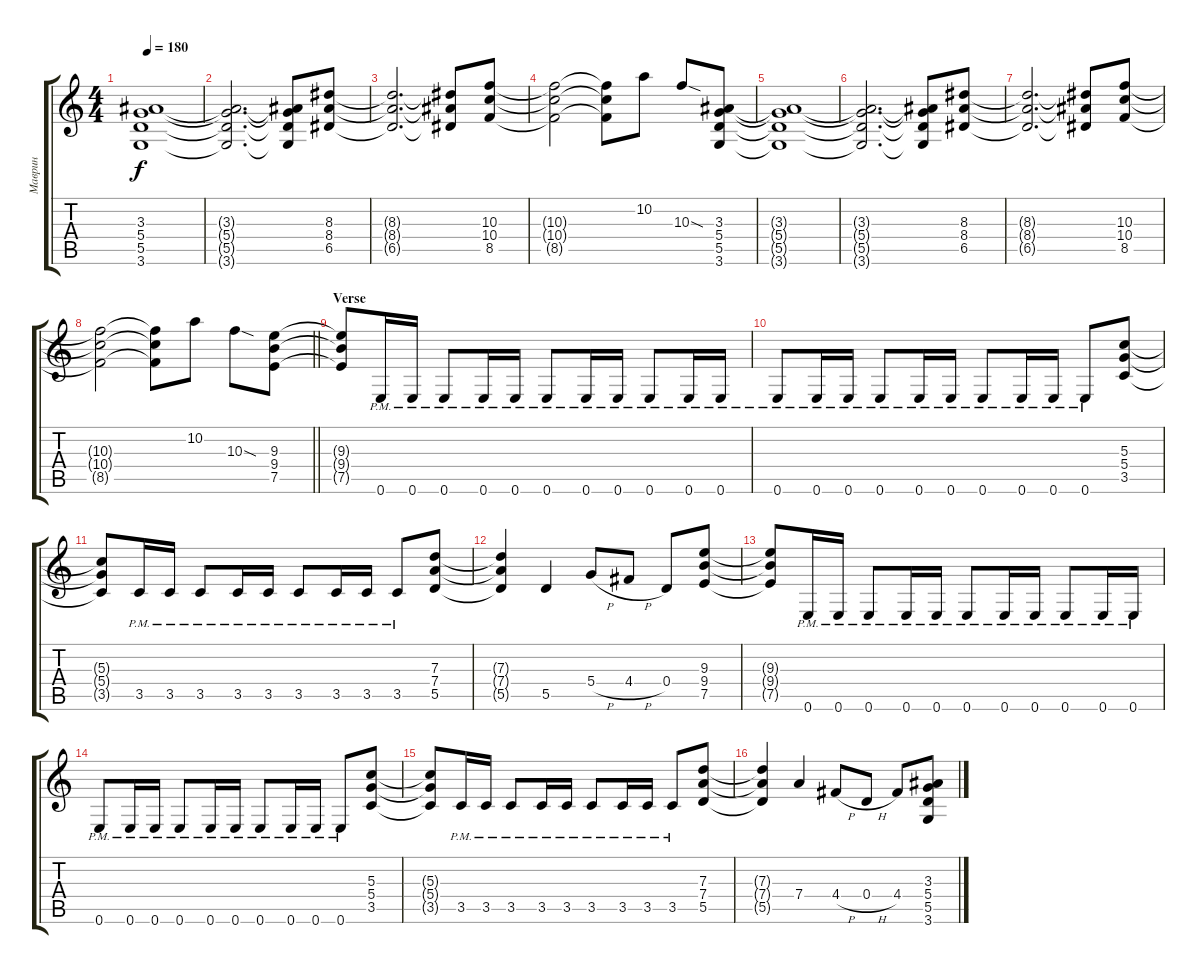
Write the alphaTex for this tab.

\track ("Маврин" "Маврин") {instrument overdrivenguitar}
\staff {score tabs}
\tuning (E4 B3 G3 D3 A2 E2) {hide}
\ts (4 4)
\tempo 180
\clef g2
\ks c
(3.3{t} 5.4{t} 5.5{t} 3.6{t}).1{dy f} |
(3.3{t} 5.4{t} 5.5{t} 3.6{t}).2{d} (3.3{t} 5.4{t} 5.5{t} 3.6{t}).8 (8.3 8.4 6.5).8 |
(8.3{t} 8.4{t} 6.5{t}).2{d} (8.3{t} 8.4{t} 6.5{t}).8 (10.3 10.4 8.5).8 |
(10.3{t} 10.4{t} 8.5{t}).2 (10.3{t} 10.4{t} 8.5{t}).8 10.2.8 10.3{sod}.8 (3.3 5.4 5.5 3.6).8 |
(3.3{t} 5.4{t} 5.5{t} 3.6{t}).1 |
(3.3{t} 5.4{t} 5.5{t} 3.6{t}).2{d} (3.3{t} 5.4{t} 5.5{t} 3.6{t}).8 (8.3 8.4 6.5).8 |
(8.3{t} 8.4{t} 6.5{t}).2{d} (8.3{t} 8.4{t} 6.5{t}).8 (10.3 10.4 8.5).8 |
\barLineRight lightlight
(10.3{t} 10.4{t} 8.5{t}).2 (10.3{t} 10.4{t} 8.5{t}).8 10.2.8 10.3{sod}.8 (9.3 9.4 7.5).8 |
\section ("" "Verse")
(9.3{t} 9.4{t} 7.5{t}).8 0.6{pm}.16 0.6{pm}.16 0.6{pm}.8 0.6{pm}.16 0.6{pm}.16 0.6{pm}.8 0.6{pm}.16 0.6{pm}.16 0.6{pm}.8 0.6{pm}.16 0.6{pm}.16 |
0.6{pm}.8 0.6{pm}.16 0.6{pm}.16 0.6{pm}.8 0.6{pm}.16 0.6{pm}.16 0.6{pm}.8 0.6{pm}.16 0.6{pm}.16 0.6{pm}.8 (5.3 5.4 3.5).8 |
(5.3{t} 5.4{t} 3.5{t}).8 3.5{pm}.16 3.5{pm}.16 3.5{pm}.8 3.5{pm}.16 3.5{pm}.16 3.5{pm}.8 3.5{pm}.16 3.5{pm}.16 3.5{pm}.8 (7.3 7.4 5.5).8 |
(7.3{t} 7.4{t} 5.5{t}).4 5.5.4 5.4{h}.8 4.4{h}.8 0.4.8 (9.3 9.4 7.5).8 |
(9.3{t} 9.4{t} 7.5{t}).8 0.6{pm}.16 0.6{pm}.16 0.6{pm}.8 0.6{pm}.16 0.6{pm}.16 0.6{pm}.8 0.6{pm}.16 0.6{pm}.16 0.6{pm}.8 0.6{pm}.16 0.6{pm}.16 |
0.6{pm}.8 0.6{pm}.16 0.6{pm}.16 0.6{pm}.8 0.6{pm}.16 0.6{pm}.16 0.6{pm}.8 0.6{pm}.16 0.6{pm}.16 0.6{pm}.8 (5.3 5.4 3.5).8 |
(5.3{t} 5.4{t} 3.5{t}).8 3.5{pm}.16 3.5{pm}.16 3.5{pm}.8 3.5{pm}.16 3.5{pm}.16 3.5{pm}.8 3.5{pm}.16 3.5{pm}.16 3.5{pm}.8 (7.3 7.4 5.5).8 |
(7.3{t} 7.4{t} 5.5{t}).4 7.4.4 4.4{h}.8 0.4{h}.8 4.4.8 (3.3 5.4 5.5 3.6).8
